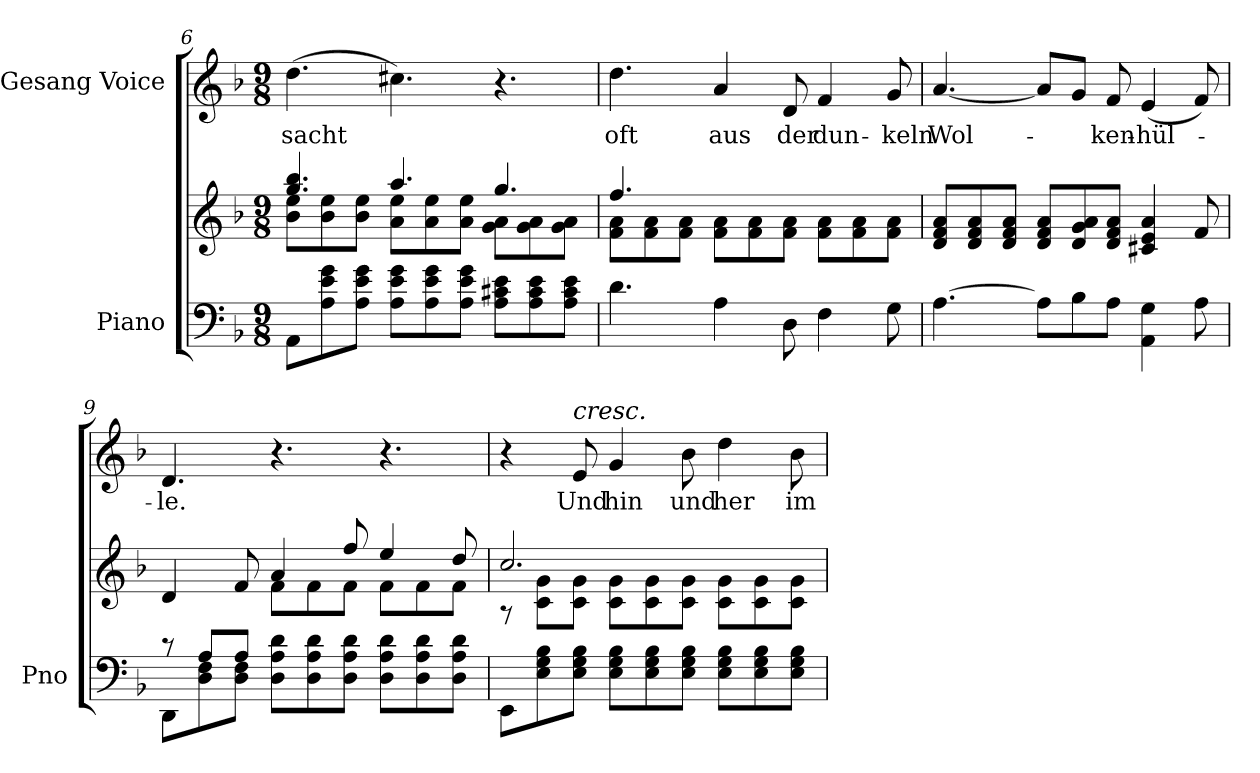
**kern	**kern	**kern	**text
*part2	*part2	*part1	*part1
*staff3	*staff2	*staff1	*staff1
*I"Piano	*	*I"Gesang Voice	*
*I'Pno	*	*	*
*clefF4	*clefG2	*clefG2	*
*k[b-]	*k[b-]	*k[b-]	*
*M9/8	*M9/8	*M9/8	*
=6	=6	=6	=6
*^	*^	*	*
!	!	!	!	!	!LO:LY:b
1ryy	8AA\L	4.gg/ 4.bb-/	8b-\ 8ee\L	(>4.dd\	sacht
.	8A\ 8e\ 8g\	.	8b-\ 8ee\	.	.
.	8A\ 8e\ 8g\J	.	8b-\ 8ee\J	.	.
.	8A\ 8e\ 8g\L	4.aa/	8a\ 8ee\L	4.cc#X\)	.
.	8A\ 8e\ 8g\	.	8a\ 8ee\	.	.
.	8A\ 8e\ 8g\J	.	8a\ 8ee\J	.	.
.	8A\ 8c#X\ 8e\L	4.gg/	8g\ 8a\L	4.r	.
.	8A\ 8c#\ 8e\	.	8g\ 8a\	.	.
8ryy	8A\ 8c#\ 8e\J	.	8g\ 8a\J	.	.
=7	=7	=7	=7	=7	=7
!	!	!	!	!	!LO:LY:b
*v	*v	*	*	*	*
4.d\	4.ff/	8f\ 8a\L	4.dd\	oft
.	.	8f\ 8a\	.	.
.	.	8f\ 8a\J	.	.
!	!	!	!	!LO:LY:b
4A\	2.ryy	8f\ 8a\L	4a/	aus
.	.	8f\ 8a\	.	.
!	!	!	!	!LO:LY:b
8D\	.	8f\ 8a\J	8d/	der
!	!	!	!	!LO:LY:b
4F\	.	8f\ 8a\L	4f/	dun-
.	.	8f\ 8a\	.	.
!	!	!	!	!LO:LY:b
8G\	.	8f\ 8a\J	8g/	-keln
=8	=8	=8	=8	=8
!	!	!	!	!LO:LY:b
*	*v	*v	*	*
[4.A\	8d/ 8f/ 8a/L	[4.a/	Wol-
.	8d/ 8f/ 8a/	.	.
.	8d/ 8f/ 8a/J	.	.
8A\L]	8d/ 8f/ 8a/L	8a/L]	.
8B-\	8d/ 8g/ 8a/	8g/J	.
!	!	!	!LO:LY:b
8A\J	8d/ 8f/ 8a/J	8f/	-ken-
!	!	!	!LO:LY:b
4AA\ 4G\	4c#X/ 4e/ 4a/	(<4e/	-hül-
8A\	8f/	8f/)	.
!!LO:LB:g=z
=9	=9	=9	=9
*^	*^	*	*
!	!	!	!	!	!LO:LY:b
8r	8DD\L	4d/	4.ryy	4.d/	-le.
8A/L	8D\ 8F\	.	.	.	.
8A/J	8D\ 8F\J	8f/	.	.	.
8D\ 8A\ 8d\L	2.ryy	4a/	8f\L	4.r	.
8D\ 8A\ 8d\	.	.	8f\	.	.
8D\ 8A\ 8d\J	.	8ff/	8f\J	.	.
8D\ 8A\ 8d\L	.	4ee/	8f\L	4.r	.
8D\ 8A\ 8d\	.	.	8f\	.	.
8D\ 8A\ 8d\J	.	8dd/	8f\J	.	.
*v	*v	*	*	*	*
=10	=10	=10	=10	=10
8EE\L	8rA	2.cc/	4r	.
8E\ 8G\ 8B-\	8c\ 8g\L	.	.	.
!	!	!	!LO:TX:a:i:t=cresc.	!
!	!	!	!	!LO:LY:b
8E\ 8G\ 8B-\J	8c\ 8g\J	.	8e/	Und
!	!	!	!	!LO:LY:b
8E\ 8G\ 8B-\L	8c\ 8g\L	.	4g/	hin
8E\ 8G\ 8B-\	8c\ 8g\	.	.	.
!	!	!	!	!LO:LY:b
8E\ 8G\ 8B-\J	8c\ 8g\J	.	8b-\	und
!	!	!	!	!LO:LY:b
8E\ 8G\ 8B-\L	8c\ 8g\L	4.ryy	4dd\	her
8E\ 8G\ 8B-\	8c\ 8g\	.	.	.
!	!	!	!	!LO:LY:b
8E\ 8G\ 8B-\J	8c\ 8g\J	.	8b-\	im
*	*v	*v	*	*
=	=	=	=
*-	*-	*-	*-
